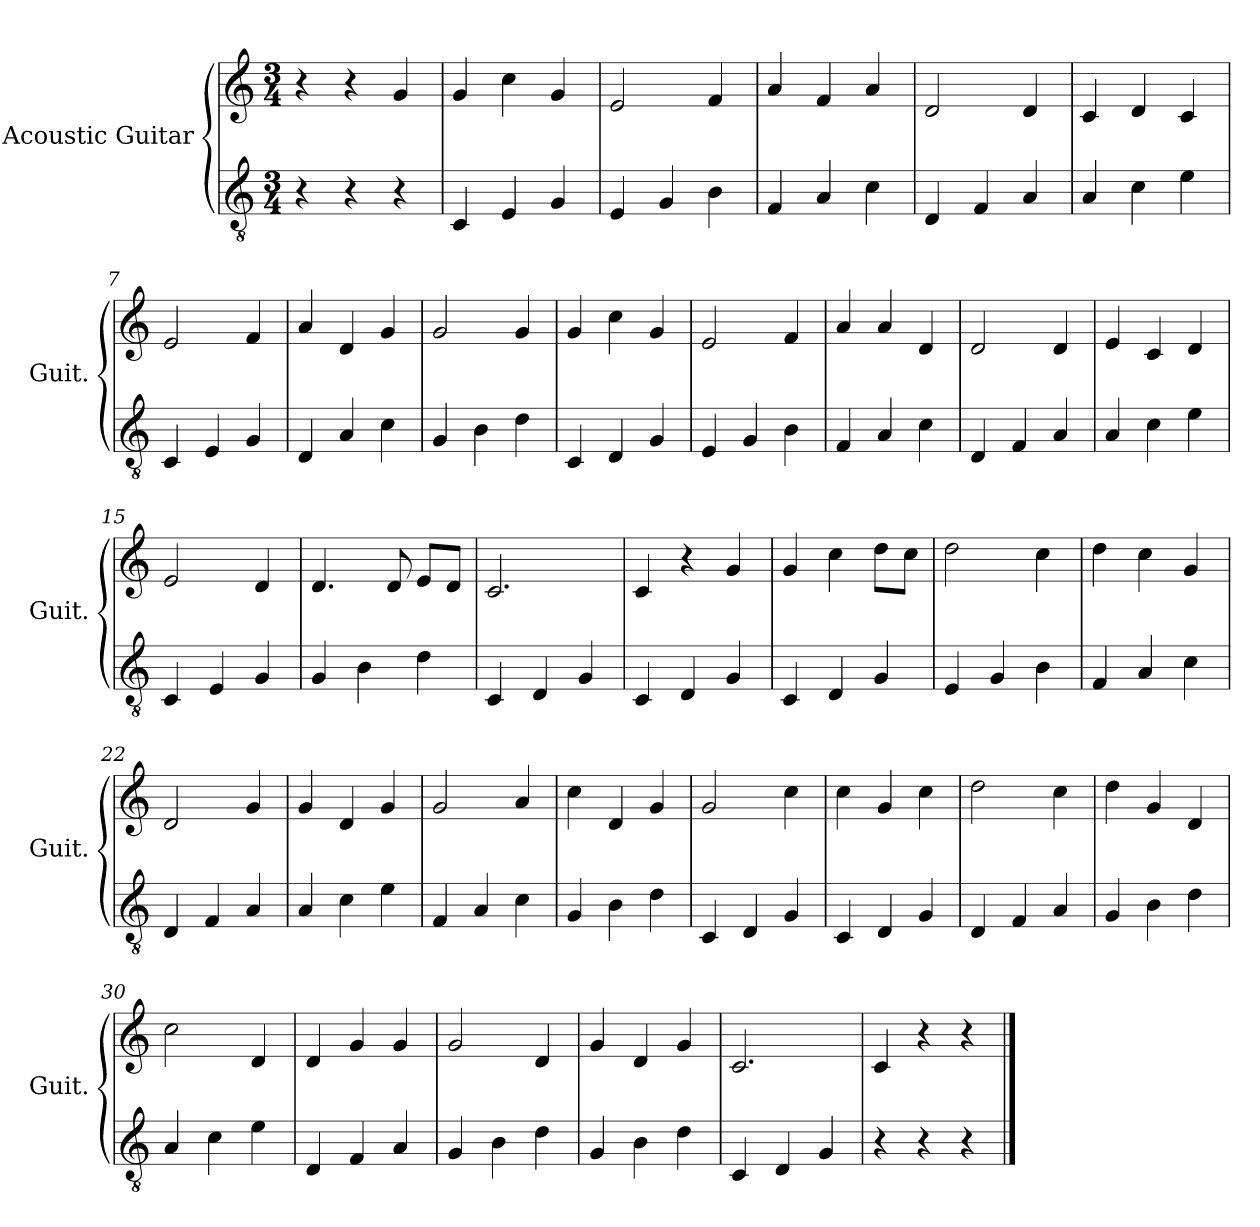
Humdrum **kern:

**kern	**kern
*part1	*part1
*staff2	*staff1
*I"Acoustic Guitar	*
*I'Guit.	*
*	*stria5
*clefGv2	*clefG2
*k[]	*k[]
*M3/4	*M3/4
*MM120	*MM120
=1	=1
4r	4r
4r	4r
4r	4g/
=2	=2
4C/	4g/
4E/	4cc\
4G/	4g/
=3	=3
4E/	2e/
4G/	.
4B\	4f/
=4	=4
4F/	4a/
4A/	4f/
4c\	4a/
=5	=5
4D/	2d/
4F/	.
4A/	4d/
=6	=6
4A/	4c/
4c\	4d/
4e\	4c/
=7	=7
4C/	2e/
4E/	.
4G/	4f/
=8	=8
4D/	4a/
4A/	4d/
4c\	4g/
=9	=9
4G/	2g/
4B\	.
4d\	4g/
=10	=10
4C/	4g/
4D/	4cc\
4G/	4g/
=11	=11
4E/	2e/
4G/	.
4B\	4f/
=12	=12
4F/	4a/
4A/	4a/
4c\	4d/
=13	=13
4D/	2d/
4F/	.
4A/	4d/
=14	=14
4A/	4e/
4c\	4c/
4e\	4d/
=15	=15
4C/	2e/
4E/	.
4G/	4d/
=16	=16
4G/	4.d/
4B\	.
.	8d/
4d\	8e/L
.	8d/J
=17	=17
4C/	2.c/
4D/	.
4G/	.
=18	=18
4C/	4c/
4D/	4r
4G/	4g/
=19	=19
4C/	4g/
4D/	4cc\
4G/	8dd\L
.	8cc\J
=20	=20
4E/	2dd\
4G/	.
4B\	4cc\
=21	=21
4F/	4dd\
4A/	4cc\
4c\	4g/
=22	=22
4D/	2d/
4F/	.
4A/	4g/
=23	=23
4A/	4g/
4c\	4d/
4e\	4g/
=24	=24
4F/	2g/
4A/	.
4c\	4a/
=25	=25
4G/	4cc\
4B\	4d/
4d\	4g/
=26	=26
4C/	2g/
4D/	.
4G/	4cc\
=27	=27
4C/	4cc\
4D/	4g/
4G/	4cc\
=28	=28
4D/	2dd\
4F/	.
4A/	4cc\
=29	=29
4G/	4dd\
4B\	4g/
4d\	4d/
=30	=30
4A/	2cc\
4c\	.
4e\	4d/
=31	=31
4D/	4d/
4F/	4g/
4A/	4g/
=32	=32
4G/	2g/
4B\	.
4d\	4d/
=33	=33
4G/	4g/
4B\	4d/
4d\	4g/
=34	=34
4C/	2.c/
4D/	.
4G/	.
=35	=35
4r	4c/
4r	4r
4r	4r
==	==
*-	*-
